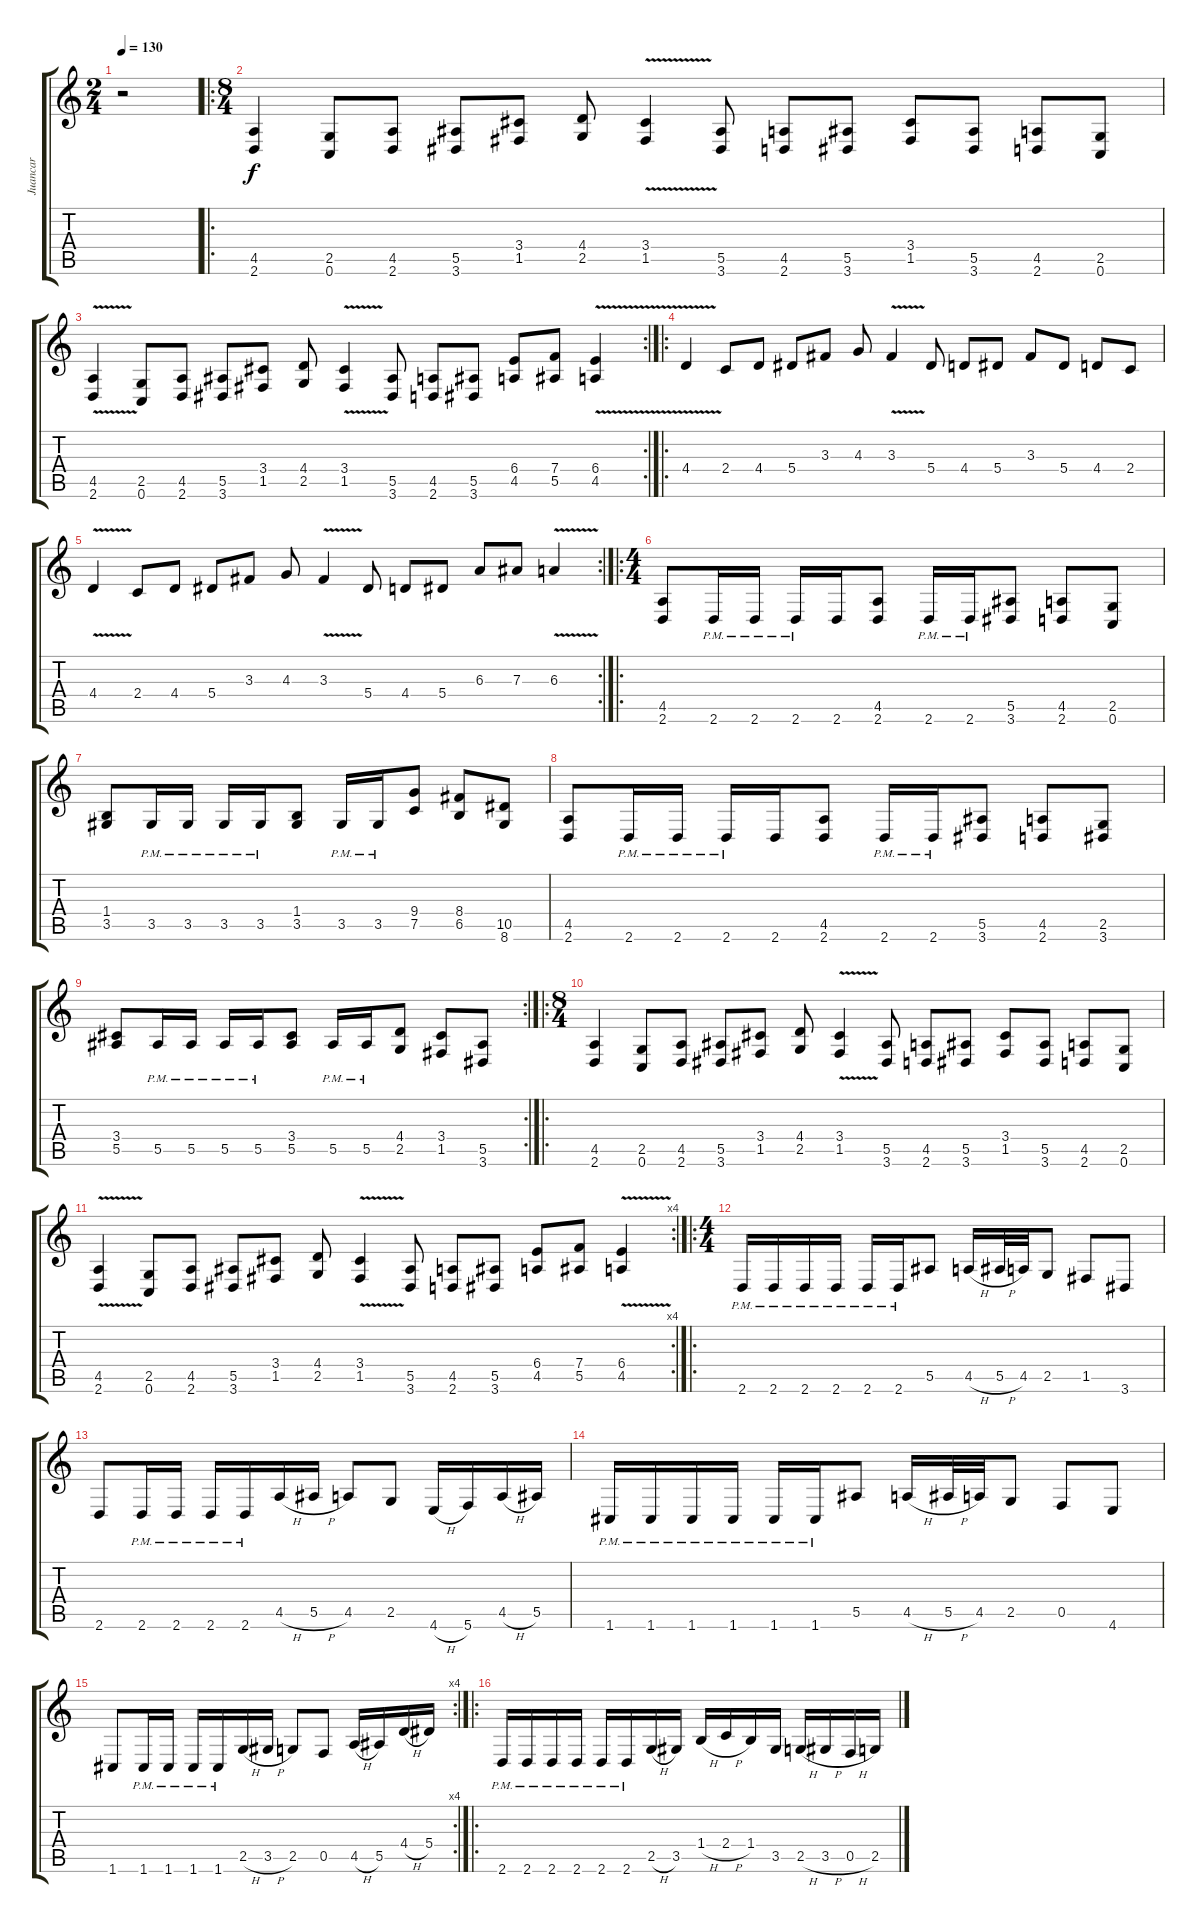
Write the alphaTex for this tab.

\track ("Juancar" "Juancar") {instrument distortionguitar}
\staff {score tabs}
\tuning (C4 G3 Eb3 Bb2 F2 C2) {hide}
\ts (2 4)
\tempo 130
\clef g2
\ks c
r.2{dy f instrument distortionguitar} |
\ro
\ts (8 4)
(4.5 2.6).4 (2.5 0.6).8 (4.5 2.6).8 (5.5 3.6).8 (3.4 1.5).8 (4.4 2.5).8 (3.4 1.5{v}).4 (5.5 3.6).8 (4.5 2.6).8 (5.5 3.6).8 (3.4 1.5).8 (5.5 3.6).8 (4.5 2.6).8 (2.5 0.6).8 |
\rc 2
(4.5 2.6{v}).4 (2.5 0.6).8 (4.5 2.6).8 (5.5 3.6).8 (3.4 1.5).8 (4.4 2.5).8 (3.4{v} 1.5).4 (5.5 3.6).8 (4.5 2.6).8 (5.5 3.6).8 (6.4 4.5).8 (7.4 5.5).8 (6.4 4.5{v}).4 |
\ro
4.4{v}.4 2.4.8 4.4.8 5.4.8 3.3.8 4.3.8 3.3{v}.4 5.4.8 4.4.8 5.4.8 3.3.8 5.4.8 4.4.8 2.4.8 |
\rc 2
4.4{v}.4 2.4.8 4.4.8 5.4.8 3.3.8 4.3.8 3.3{v}.4 5.4.8 4.4.8 5.4.8 6.3.8 7.3.8 6.3{v}.4 |
\ro
\ts (4 4)
(4.5 2.6).8 2.6{pm}.16 2.6{pm}.16 2.6{pm}.16 2.6.16 (4.5 2.6).8 2.6{pm}.16 2.6{pm}.16 (5.5 3.6).8 (4.5 2.6).8 (2.5 0.6).8 |
(1.4 3.5).8 3.5{pm}.16 3.5{pm}.16 3.5{pm}.16 3.5{pm}.16 (1.4 3.5).8 3.5{pm}.16 3.5{pm}.16 (9.4 7.5).8 (8.4 6.5).8 (10.5 8.6).8 |
(4.5 2.6).8 2.6{pm}.16 2.6{pm}.16 2.6{pm}.16 2.6.16 (4.5 2.6).8 2.6{pm}.16 2.6{pm}.16 (5.5 3.6).8 (4.5 2.6).8 (2.5 3.6).8 |
\rc 2
(3.4 5.5).8 5.5{pm}.16 5.5{pm}.16 5.5{pm}.16 5.5{pm}.16 (3.4 5.5).8 5.5{pm}.16 5.5{pm}.16 (4.4 2.5).8 (3.4 1.5).8 (5.5 3.6).8 |
\ro
\ts (8 4)
(4.5 2.6).4 (2.5 0.6).8 (4.5 2.6).8 (5.5 3.6).8 (3.4 1.5).8 (4.4 2.5).8 (3.4 1.5{v}).4 (5.5 3.6).8 (4.5 2.6).8 (5.5 3.6).8 (3.4 1.5).8 (5.5 3.6).8 (4.5 2.6).8 (2.5 0.6).8 |
\rc 4
(4.5 2.6{v}).4 (2.5 0.6).8 (4.5 2.6).8 (5.5 3.6).8 (3.4 1.5).8 (4.4 2.5).8 (3.4 1.5{v}).4 (5.5 3.6).8 (4.5 2.6).8 (5.5 3.6).8 (6.4 4.5).8 (7.4 5.5).8 (6.4{v} 4.5).4 |
\ro
\ts (4 4)
2.6{pm}.16 2.6{pm}.16 2.6{pm}.16 2.6{pm}.16 2.6{pm}.16 2.6{pm}.16 5.5.8 4.5{h}.16 5.5{h}.32 4.5.32 2.5.8 1.5.8 3.6.8 |
2.6.8 2.6{pm}.16 2.6{pm}.16 2.6{pm}.16 2.6{pm}.16 4.5{h}.16 5.5{h}.16 4.5.8 2.5.8 4.6{h}.16 5.6.16 4.5{h}.16 5.5.16 |
1.6{pm}.16 1.6{pm}.16 1.6{pm}.16 1.6{pm}.16 1.6{pm}.16 1.6{pm}.16 5.5.8 4.5{h}.16 5.5{h}.32 4.5.32 2.5.8 0.5.8 4.6.8 |
\rc 4
1.6.8 1.6{pm}.16 1.6{pm}.16 1.6{pm}.16 1.6{pm}.16 2.5{h}.16 3.5{h}.16 2.5.8 0.5.8 4.5{h}.16 5.5.16 4.4{h}.16 5.4.16 |
\ro
2.6{pm}.16 2.6{pm}.16 2.6{pm}.16 2.6{pm}.16 2.6{pm}.16 2.6{pm}.16 2.5{h}.16 3.5.16 1.4{h}.16 2.4{h}.16 1.4.16 3.5.16 2.5{h}.16 3.5{h}.16 0.5{h}.16 2.5.16
